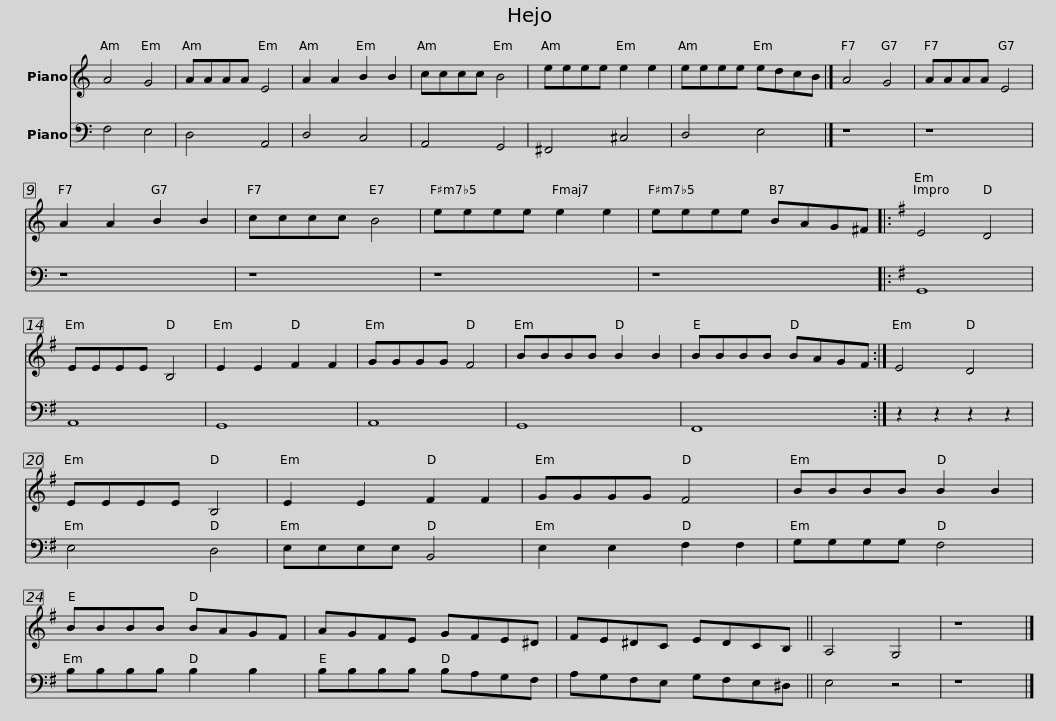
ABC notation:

X:1
%%score 1 2
L:1/8
M:none
I:linebreak $
K:C
V:1 treble
V:2 bass
V:1
 A4 G4 | AAAA E4 | A2 A2 B2 B2 | cccc B4 | eeee e2 e2 | %5
 eeee edcB |]$ A4 G4 | AAAA E4 | A2 A2 B2 B2 | cccc B4 | %10
 eeee e2 e2 | eeee BAG^F |:$[K:G] E4 D4 | EEEE B,4 | E2 E2 F2 F2 | %15
 GGGG F4 | BBBB B2 B2 | BBBB BAGF :|$ E4 D4 | EEEE B,4 | %20
 E2 E2 F2 F2 | GGGG F4 | BBBB B2 B2 |$ BBBB BAGF | AGFE GFE^D | %25
 FE^DC EDCB, || A,4 G,4 | z8 |] %28
V:2
 F,4 E,4 | D,4 A,,4 | D,4 C,4 | A,,4 G,,4 | ^F,,4 ^C,4 | %5
 D,4 E,4 |]$ z8 | z8 | z8 | z8 | %10
 z8 | z8 |:$[K:G] G,,8 | A,,8 | G,,8 | %15
 A,,8 | G,,8 | F,,8 :|$ z2 z2 z2 z2 | E,4 D,4 | %20
 E,E,E,E, B,,4 | E,2 E,2 F,2 F,2 | G,G,G,G, F,4 |$ B,B,B,B, B,2 B,2 | B,B,B,B, B,A,G,F, | %25
 A,G,F,E, G,F,E,^D, || E,4 z4 | z8 |] %28
